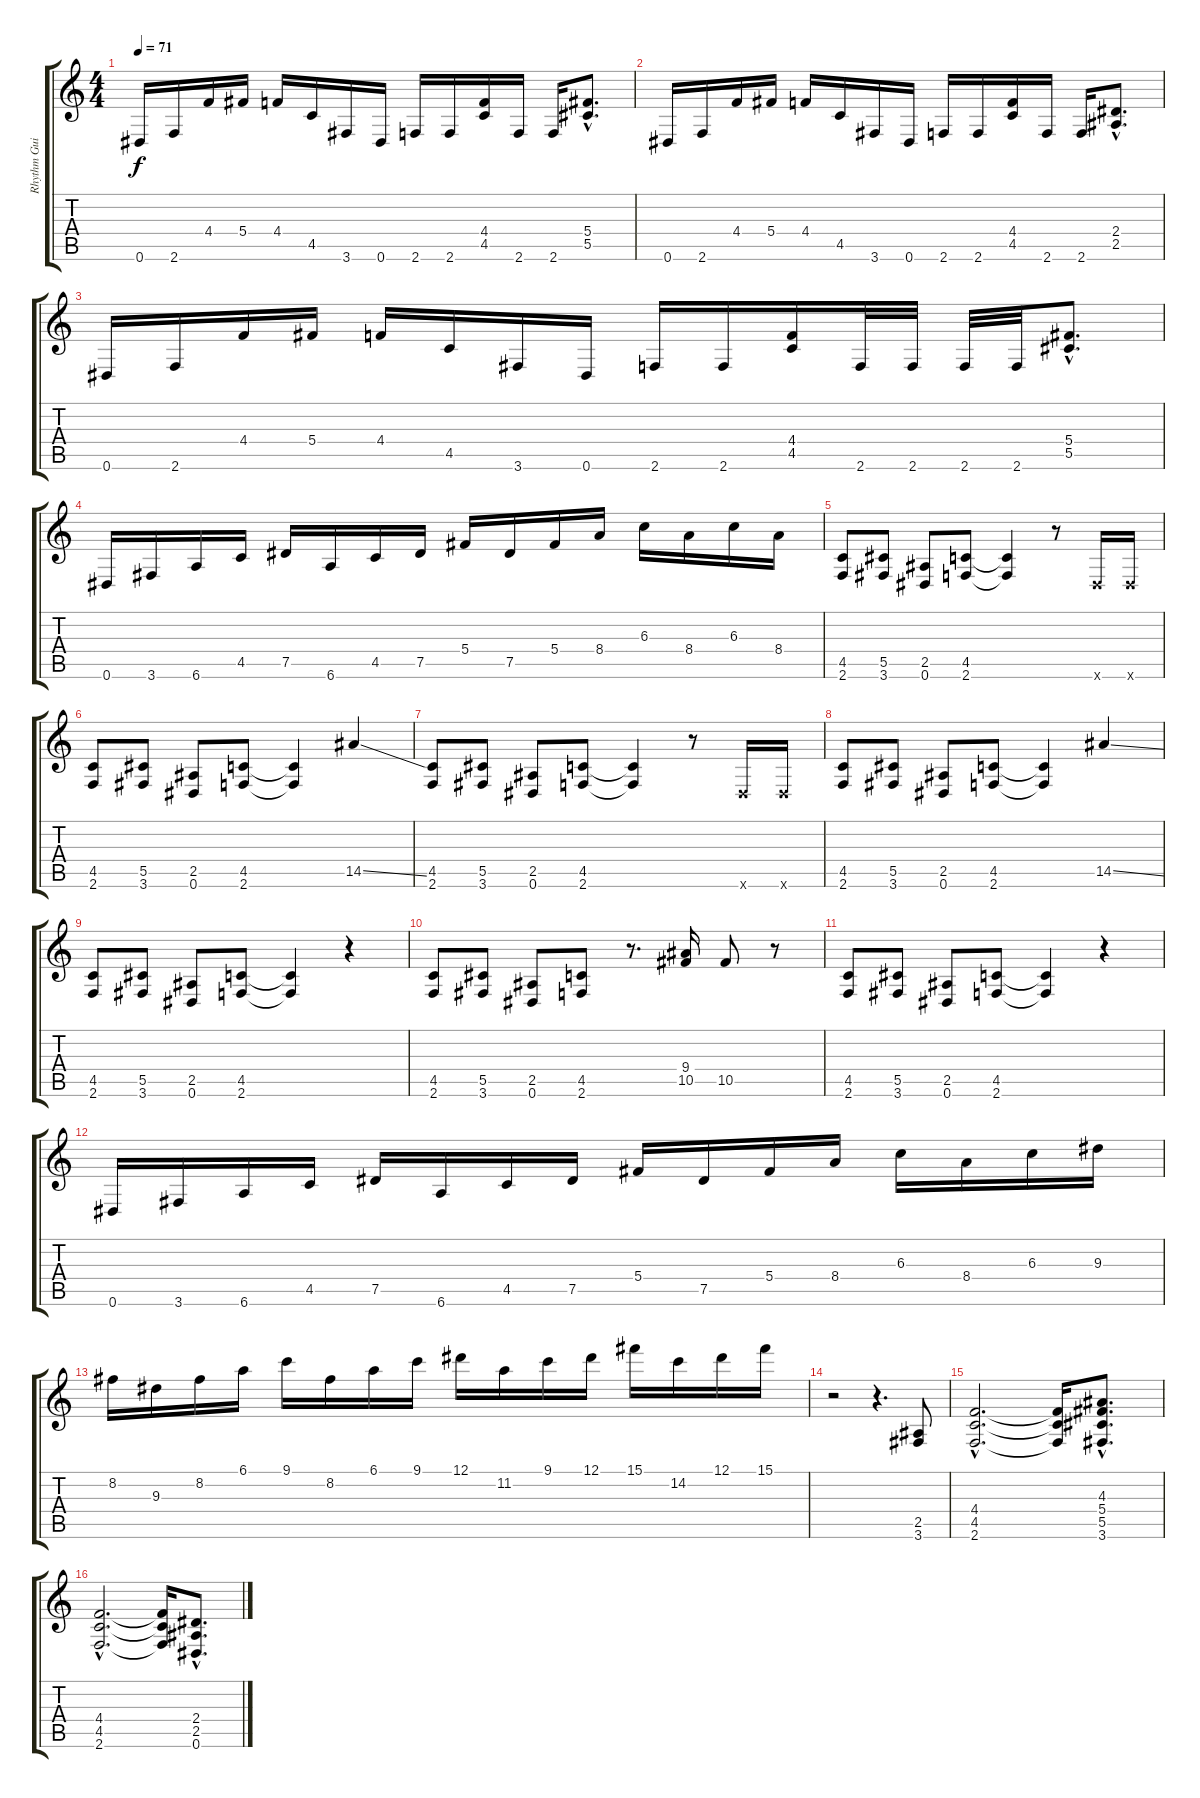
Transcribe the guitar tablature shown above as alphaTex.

\track ("Rhythm Guitar 1" "Rhythm Gui") {instrument distortionguitar}
\staff {score tabs}
\tuning (Eb4 Bb3 Gb3 Db3 Ab2 Eb2) {hide}
\ts (4 4)
\tempo 71
\clef g2
\ks c
0.6.16{dy f volume 16} 2.6.16 4.4.16 5.4.16 4.4.16 4.5.16 3.6.16 0.6.16 2.6.16 2.6.16 (4.4 4.5).16 2.6.16 2.6.16 (5.4{hac} 5.5{hac}).8{d} |
0.6.16 2.6.16 4.4.16 5.4.16 4.4.16 4.5.16 3.6.16 0.6.16 2.6.16 2.6.16 (4.4 4.5).16 2.6.16 2.6.16 (2.4{hac} 2.5{hac}).8{d} |
0.6.16 2.6.16 4.4.16 5.4.16 4.4.16 4.5.16 3.6.16 0.6.16 2.6.16 2.6.16 (4.4 4.5).16 2.6.32 2.6.32 2.6.32 2.6.32 (5.4{hac} 5.5{hac}).8{d} |
0.6.16 3.6.16 6.6.16 4.5.16 7.5.16 6.6.16 4.5.16 7.5.16 5.4.16 7.5.16 5.4.16 8.4.16 6.3.16 8.4.16 6.3.16 8.4.16 |
(4.5 2.6).8 (5.5 3.6).8 (2.5 0.6).8 (4.5 2.6).8 (4.5{t} 2.6{t}).4 r.8 0.6{x}.16 0.6{x}.16 |
(4.5 2.6).8 (5.5 3.6).8 (2.5 0.6).8 (4.5 2.6).8 (4.5{t} 2.6{t}).4 14.5{ss}.4 |
(4.5 2.6).8 (5.5 3.6).8 (2.5 0.6).8 (4.5 2.6).8 (4.5{t} 2.6{t}).4 r.8 0.6{x}.16 0.6{x}.16 |
(4.5 2.6).8 (5.5 3.6).8 (2.5 0.6).8 (4.5 2.6).8 (4.5{t} 2.6{t}).4 14.5{ss}.4 |
(4.5 2.6).8 (5.5 3.6).8 (2.5 0.6).8 (4.5 2.6).8 (4.5{t} 2.6{t}).4 r.4 |
(4.5 2.6).8 (5.5 3.6).8 (2.5 0.6).8 (4.5 2.6).8 r.8{d} (9.4 10.5).16 10.5.8 r.8 |
(4.5 2.6).8 (5.5 3.6).8 (2.5 0.6).8 (4.5 2.6).8 (4.5{t} 2.6{t}).4 r.4 |
0.6.16 3.6.16 6.6.16 4.5.16 7.5.16 6.6.16 4.5.16 7.5.16 5.4.16 7.5.16 5.4.16 8.4.16 6.3.16 8.4.16 6.3.16 9.3.16 |
8.2.16 9.3.16 8.2.16 6.1.16 9.1.16 8.2.16 6.1.16 9.1.16 12.1.16 11.2.16 9.1.16 12.1.16 15.1.16 14.2.16 12.1.16 15.1.16 |
r.2 r.4{d} (2.5 3.6).8 |
(4.4{hac} 4.5{hac} 2.6{hac}).2{d} (4.4{t} 4.5{t} 2.6{t}).16 (4.3{hac} 5.4{hac} 5.5{hac} 3.6{hac}).8{d} |
(4.4{hac} 4.5{hac} 2.6{hac}).2{d} (4.4{t} 4.5{t} 2.6{t}).16 (2.4{hac} 2.5{hac} 0.6{hac}).8{d}
